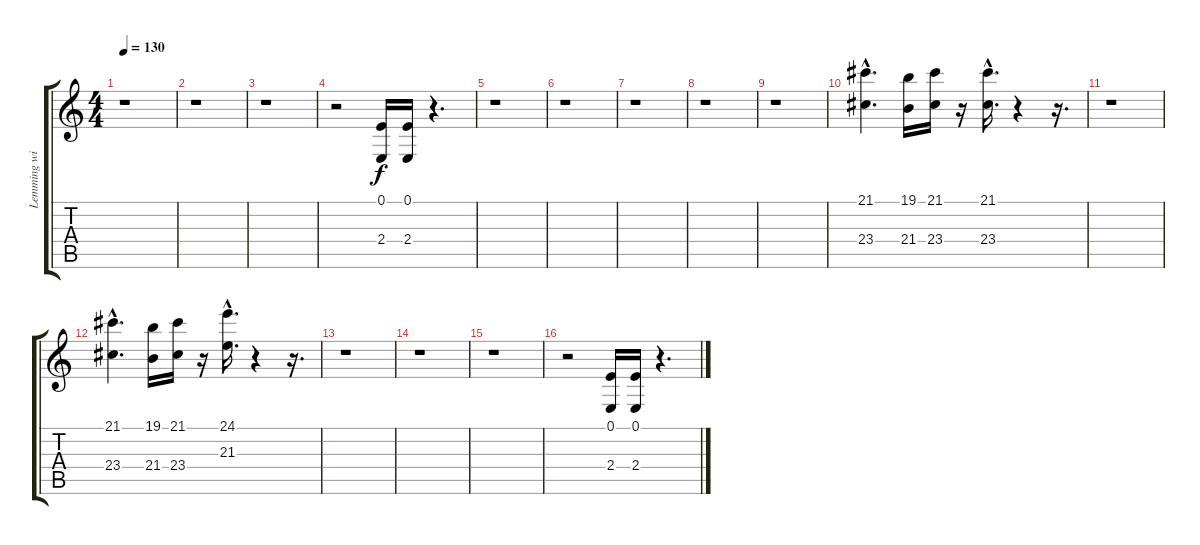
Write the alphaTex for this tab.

\track ("Lemming with Keyboard / Guitar 3" "Lemming wi") {instrument acousticgrandpiano}
\staff {score tabs}
\tuning (E4 B3 G3 D3 A2 E2) {hide}
\ts (4 4)
\tempo 130
\clef g2
\ks c
r.1{dy f} |
r.1 |
r.1 |
r.2 (0.1 2.4).16 (0.1 2.4).16 r.4{d} |
r.1 |
r.1 |
r.1 |
r.1 |
r.1 |
(21.1{hac} 23.4{hac}).4{d} (19.1 21.4).16 (21.1 23.4).16 r.16 (21.1{hac} 23.4{hac}).16{d} r.4 r.16{d} |
r.1 |
(21.1{hac} 23.4{hac}).4{d} (19.1 21.4).16 (21.1 23.4).16 r.16 (24.1{hac} 21.3{hac}).16{d} r.4 r.16{d} |
r.1 |
r.1 |
r.1 |
r.2 (0.1 2.4).16 (0.1 2.4).16 r.4{d}
